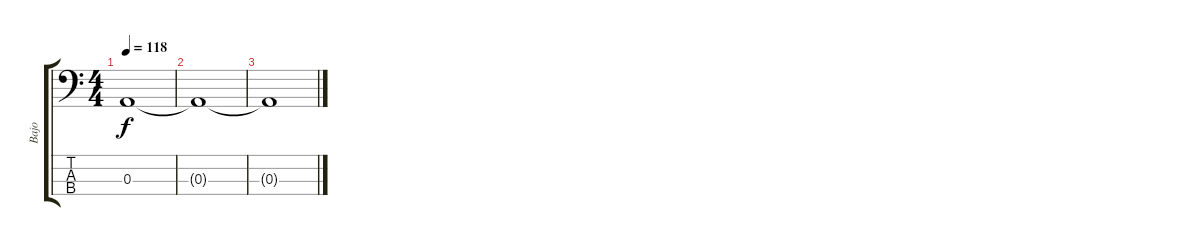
\track ("Bajo" "Bajo") {instrument electricbasspick}
\staff {score tabs}
\tuning (G2 D2 A1 E1) {hide}
\ts (4 4)
\tempo 118
\clef f4
\ks c
0.3{t}.1{dy f} |
0.3{t}.1 |
0.3{t}.1
